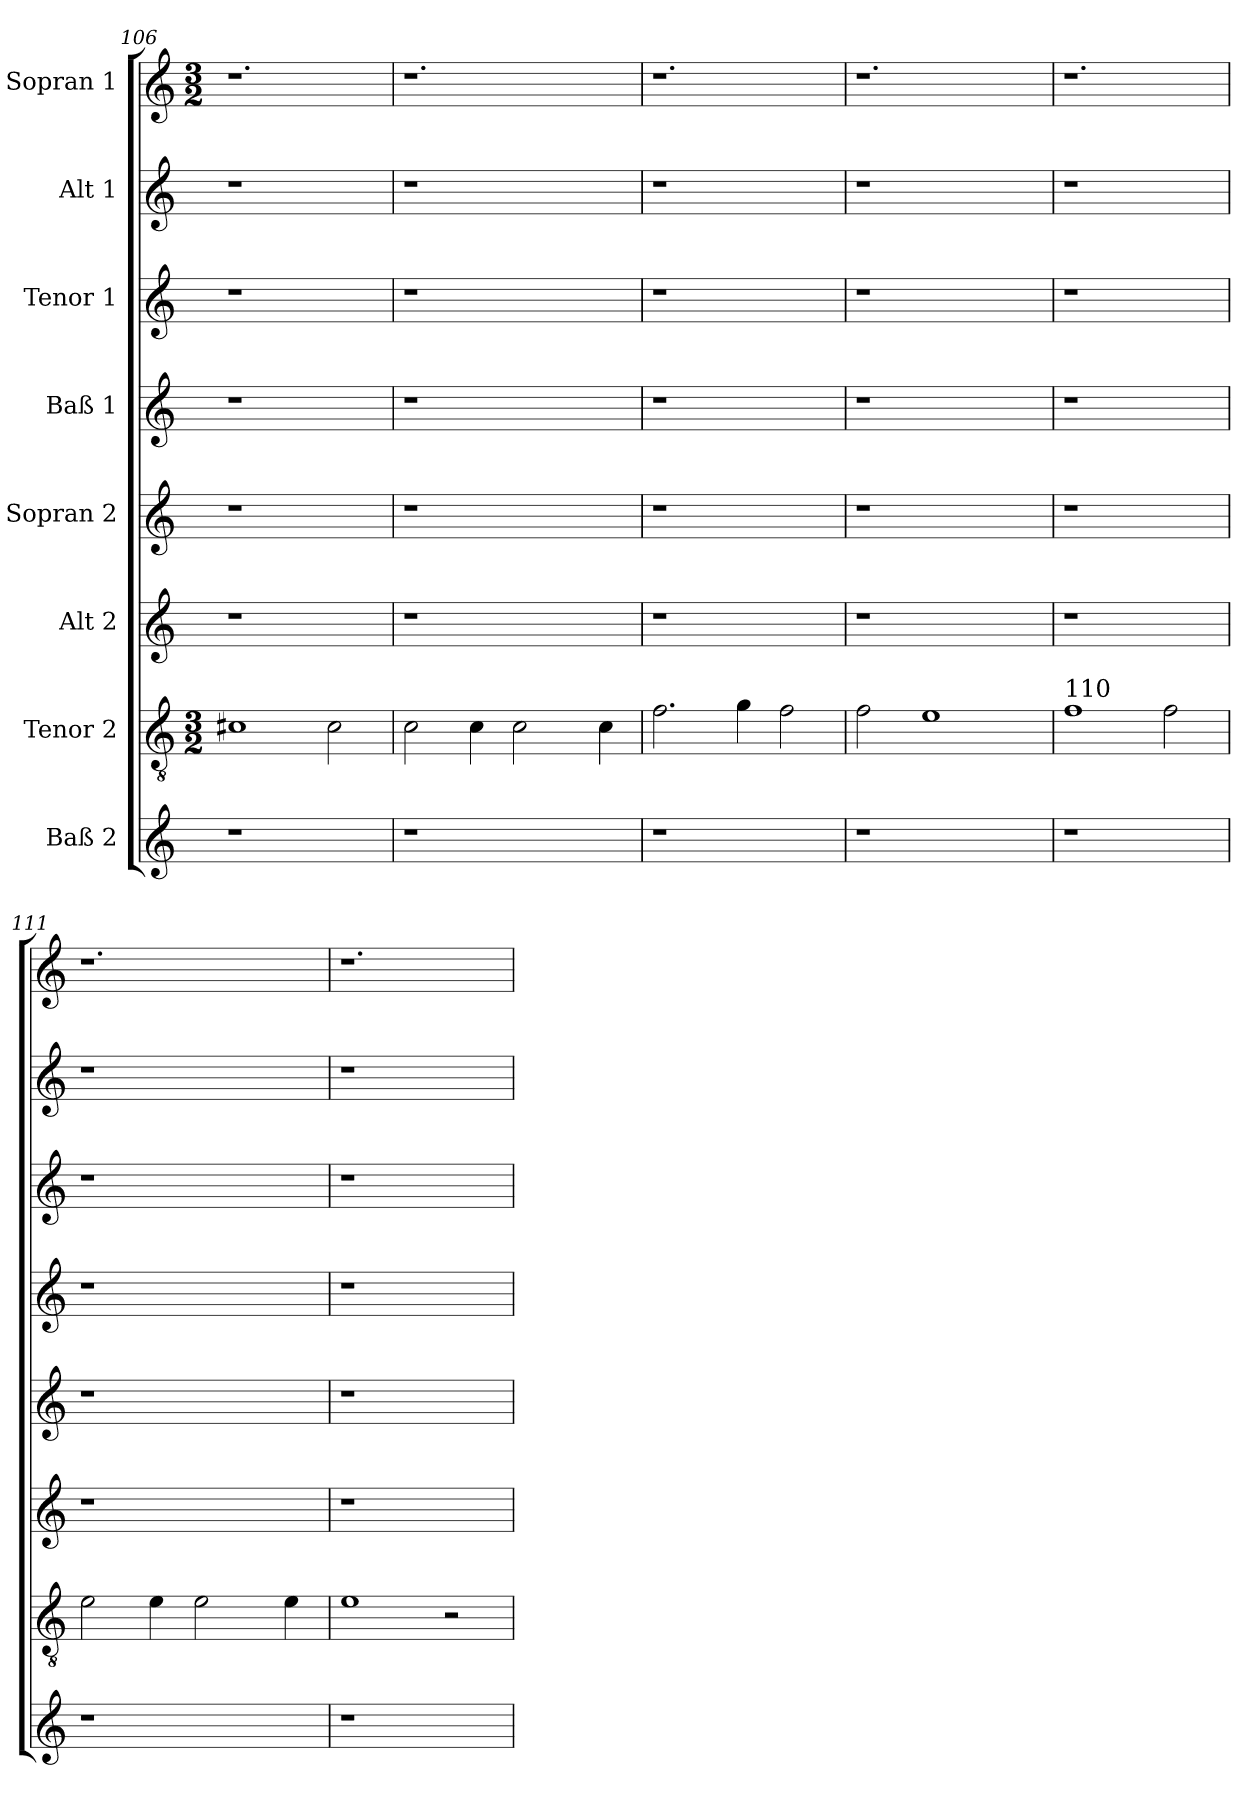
**kern	**kern	**kern	**kern	**kern	**kern	**kern	**kern
*part8	*part7	*part6	*part5	*part4	*part3	*part2	*part1
*staff8	*staff7	*staff6	*staff5	*staff4	*staff3	*staff2	*staff1
*I"Baß 2	*I"Tenor 2	*I"Alt 2	*I"Sopran 2	*I"Baß 1	*I"Tenor 1	*I"Alt 1	*I"Sopran 1
!!LO:PB:g=z
*clefG2	*clefGv2	*clefG2	*clefG2	*clefG2	*clefG2	*clefG2	*clefG2
*k[]	*k[]	*k[]	*k[]	*k[]	*k[]	*k[]	*k[]
*	*M3/2	*	*	*	*	*	*M3/2
=106	=106	=106	=106	=106	=106	=106	=106
1r	1c#X	1r	1r	1r	1r	1r	1.r
2ryy	2c#\	2ryy	2ryy	2ryy	2ryy	2ryy	.
=107	=107	=107	=107	=107	=107	=107	=107
1r	2c\	1r	1r	1r	1r	1r	1.r
.	4c\	.	.	.	.	.	.
.	2c\	.	.	.	.	.	.
2ryy	.	2ryy	2ryy	2ryy	2ryy	2ryy	.
.	4c\	.	.	.	.	.	.
!!LO:PB:g=z
=108	=108	=108	=108	=108	=108	=108	=108
1r	2.f\	1r	1r	1r	1r	1r	1.r
.	4g\	.	.	.	.	.	.
2ryy	2f\	2ryy	2ryy	2ryy	2ryy	2ryy	.
=109	=109	=109	=109	=109	=109	=109	=109
1r	2f\	1r	1r	1r	1r	1r	1.r
.	1e	.	.	.	.	.	.
2ryy	.	2ryy	2ryy	2ryy	2ryy	2ryy	.
=110	=110	=110	=110	=110	=110	=110	=110
!	!LO:TX:a:t=110	!	!	!	!	!	!
1r	1f	1r	1r	1r	1r	1r	1.r
2ryy	2f\	2ryy	2ryy	2ryy	2ryy	2ryy	.
=111	=111	=111	=111	=111	=111	=111	=111
1r	2e\	1r	1r	1r	1r	1r	1.r
.	4e\	.	.	.	.	.	.
.	2e\	.	.	.	.	.	.
2ryy	.	2ryy	2ryy	2ryy	2ryy	2ryy	.
.	4e\	.	.	.	.	.	.
=112	=112	=112	=112	=112	=112	=112	=112
1r	1e	1r	1r	1r	1r	1r	1.r
2ryy	2r	2ryy	2ryy	2ryy	2ryy	2ryy	.
=	=	=	=	=	=	=	=
*-	*-	*-	*-	*-	*-	*-	*-
